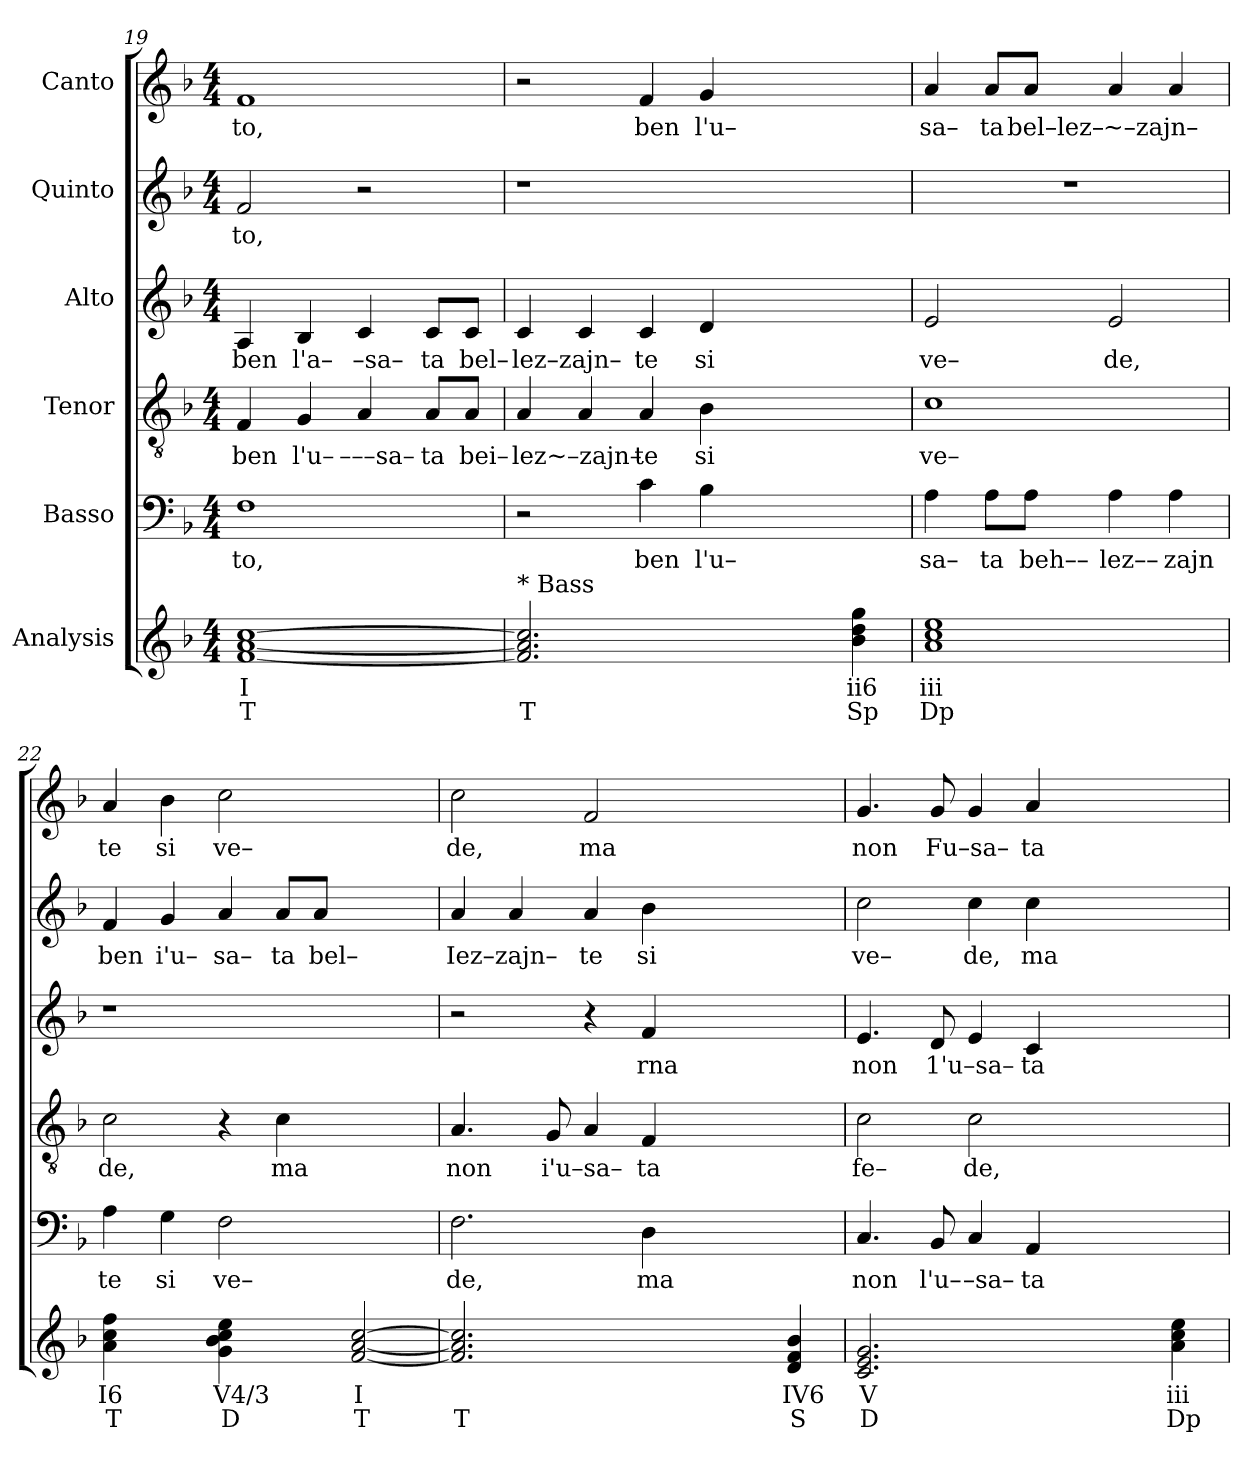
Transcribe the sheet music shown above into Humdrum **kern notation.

**kern	**text	**text	**kern	**text	**kern	**text	**kern	**text	**kern	**text	**kern	**text
*part6	*part6	*part6	*part5	*part5	*part4	*part4	*part3	*part3	*part2	*part2	*part1	*part1
*staff6	*staff6	*staff6	*staff5	*staff5	*staff4	*staff4	*staff3	*staff3	*staff2	*staff2	*staff1	*staff1
*I"Analysis	*	*	*I"Basso	*	*I"Tenor	*	*I"Alto	*	*I"Quinto	*	*I"Canto	*
*	*	*	*clefF4	*	*clefGv2	*	*clefG2	*	*clefG2	*	*clefG2	*
*k[b-]	*	*	*k[b-]	*	*k[b-]	*	*k[b-]	*	*k[b-]	*	*k[b-]	*
*	*	*	*F:	*	*F:	*	*F:	*	*F:	*	*F:	*
*M4/4	*	*	*M4/4	*	*M4/4	*	*M4/4	*	*M4/4	*	*M4/4	*
=19	=19	=19	=19	=19	=19	=19	=19	=19	=19	=19	=19	=19
!	!	!	!	!LO:LY:b	!	!	!	!	!	!	!	!
!	!	!	!	!	!	!LO:LY:b	!	!	!	!	!	!
!	!	!	!	!	!	!	!	!LO:LY:b	!	!	!	!
!	!	!	!	!	!	!	!	!	!	!LO:LY:b	!	!
!	!	!	!	!	!	!	!	!	!	!	!	!LO:LY:b
[1f [1a [1cc	I	T	1F	to,	4F/	ben	4A/	ben	2f/	to,	1f	to,
!	!	!	!	!	!	!LO:LY:b	!	!	!	!	!	!
!	!	!	!	!	!	!	!	!LO:LY:b	!	!	!	!
.	.	.	.	.	4G/	l'u–	4B-/	l'a–	.	.	.	.
!	!	!	!	!	!	!LO:LY:b	!	!	!	!	!	!
!	!	!	!	!	!	!	!	!LO:LY:b	!	!	!	!
.	.	.	.	.	4A/	–––sa–	4c/	–sa–	2r	.	.	.
!	!	!	!	!	!	!LO:LY:b	!	!	!	!	!	!
!	!	!	!	!	!	!	!	!LO:LY:b	!	!	!	!
.	.	.	.	.	8A/L	ta	8c/L	ta	.	.	.	.
!	!	!	!	!	!	!LO:LY:b	!	!	!	!	!	!
!	!	!	!	!	!	!	!	!LO:LY:b	!	!	!	!
.	.	.	.	.	8A/J	bei–	8c/J	bel–	.	.	.	.
=20	=20	=20	=20	=20	=20	=20	=20	=20	=20	=20	=20	=20
!	!	!	!	!	!	!LO:LY:b	!	!	!	!	!	!
!LO:TX:a:t=* Bass	!	!	!	!	!	!	!	!	!	!	!	!
!	!	!	!	!	!	!	!	!LO:LY:b	!	!	!	!
2.f] 2.a] 2.cc]	.	T	2r	.	4A/	lez~–zajn–	4c/	lez–zajn–	1r	.	2r	.
.	.	.	.	.	4A/	.	4c/	.	.	.	.	.
!	!	!	!	!LO:LY:b	!	!	!	!	!	!	!	!
!	!	!	!	!	!	!LO:LY:b	!	!	!	!	!	!
!	!	!	!	!	!	!	!	!LO:LY:b	!	!	!	!
!	!	!	!	!	!	!	!	!	!	!	!	!LO:LY:b
.	.	.	4c\	ben	4A/	te	4c/	te	.	.	4f/	ben
!	!	!	!	!LO:LY:b	!	!	!	!	!	!	!	!
!	!	!	!	!	!	!LO:LY:b	!	!	!	!	!	!
!	!	!	!	!	!	!	!	!LO:LY:b	!	!	!	!
!	!	!	!	!	!	!	!	!	!	!	!	!LO:LY:b
2.ryy	.	.	4B-\	l'u–	4B-\	si	4d/	si	.	.	4g/	l'u–
.	.	.	2.ryy	.	2.ryy	.	2.ryy	.	2.ryy	.	2.ryy	.
4b- 4dd 4gg	ii6	Sp	.	.	.	.	.	.	.	.	.	.
=21	=21	=21	=21	=21	=21	=21	=21	=21	=21	=21	=21	=21
!	!	!	!	!LO:LY:b	!	!	!	!	!	!	!	!
!	!	!	!	!	!	!LO:LY:b	!	!	!	!	!	!
!	!	!	!	!	!	!	!	!LO:LY:b	!	!	!	!
!	!	!	!	!	!	!	!	!	!	!	!	!LO:LY:b
1a 1cc 1ee	iii	Dp	4A\	sa–	1c	ve–	2e/	ve–	1r	.	4a/	sa–
!	!	!	!	!LO:LY:b	!	!	!	!	!	!	!	!
!	!	!	!	!	!	!	!	!	!	!	!	!LO:LY:b
.	.	.	8A\L	ta	.	.	.	.	.	.	8a/L	ta
!	!	!	!	!LO:LY:b	!	!	!	!	!	!	!	!
!	!	!	!	!	!	!	!	!	!	!	!	!LO:LY:b
.	.	.	8A\J	beh––	.	.	.	.	.	.	8a/J	bel–lez–
!	!	!	!	!LO:LY:b	!	!	!	!	!	!	!	!
!	!	!	!	!	!	!	!	!LO:LY:b	!	!	!	!
!	!	!	!	!	!	!	!	!	!	!	!	!LO:LY:b
.	.	.	4A\	lez––	.	.	2e/	de,	.	.	4a/	~–zajn–
!	!	!	!	!LO:LY:b	!	!	!	!	!	!	!	!
.	.	.	4A\	zajn	.	.	.	.	.	.	4a/	.
=22	=22	=22	=22	=22	=22	=22	=22	=22	=22	=22	=22	=22
!	!	!	!	!LO:LY:b	!	!	!	!	!	!	!	!
!	!	!	!	!	!	!LO:LY:b	!	!	!	!	!	!
!	!	!	!	!	!	!	!	!	!	!LO:LY:b	!	!
!	!	!	!	!	!	!	!	!	!	!	!	!LO:LY:b
4a 4cc 4ff	I6	T	4A\	te	2c\	de,	1r	.	4f/	ben	4a/	te
!	!	!	!	!LO:LY:b	!	!	!	!	!	!	!	!
!	!	!	!	!	!	!	!	!	!	!LO:LY:b	!	!
!	!	!	!	!	!	!	!	!	!	!	!	!LO:LY:b
4ryy	.	.	4G\	si	.	.	.	.	4g/	i'u–	4b-\	si
!	!	!	!	!LO:LY:b	!	!	!	!	!	!	!	!
!	!	!	!	!	!	!	!	!	!	!LO:LY:b	!	!
!	!	!	!	!	!	!	!	!	!	!	!	!LO:LY:b
4g 4b- 4cc 4ee	V4/3	D	2F\	ve–	4r	.	.	.	4a/	sa–	2cc\	ve–
!	!	!	!	!	!	!LO:LY:b	!	!	!	!	!	!
!	!	!	!	!	!	!	!	!	!	!LO:LY:b	!	!
4ryy	.	.	.	.	4c\	ma	.	.	8a/L	ta	.	.
!	!	!	!	!	!	!	!	!	!	!LO:LY:b	!	!
.	.	.	.	.	.	.	.	.	8a/J	bel–	.	.
[2f [2a [2cc	I	T	2ryy	.	2ryy	.	2ryy	.	2ryy	.	2ryy	.
=23	=23	=23	=23	=23	=23	=23	=23	=23	=23	=23	=23	=23
!	!	!	!	!LO:LY:b	!	!	!	!	!	!	!	!
!	!	!	!	!	!	!LO:LY:b	!	!	!	!	!	!
!	!	!	!	!	!	!	!	!	!	!LO:LY:b	!	!
!	!	!	!	!	!	!	!	!	!	!	!	!LO:LY:b
2.f] 2.a] 2.cc]	.	T	2.F\	de,	4.A/	non	2r	.	4a/	Iez–zajn–	2cc\	de,
.	.	.	.	.	.	.	.	.	4a/	.	.	.
!	!	!	!	!	!	!LO:LY:b	!	!	!	!	!	!
.	.	.	.	.	8G/	i'u–sa–	.	.	.	.	.	.
!	!	!	!	!	!	!	!	!	!	!LO:LY:b	!	!
!	!	!	!	!	!	!	!	!	!	!	!	!LO:LY:b
.	.	.	.	.	4A/	.	4r	.	4a/	te	2f/	ma
!	!	!	!	!LO:LY:b	!	!	!	!	!	!	!	!
!	!	!	!	!	!	!LO:LY:b	!	!	!	!	!	!
!	!	!	!	!	!	!	!	!LO:LY:b	!	!	!	!
!	!	!	!	!	!	!	!	!	!	!LO:LY:b	!	!
2.ryy	.	.	4D\	ma	4F/	ta	4f/	rna	4b-\	si	.	.
.	.	.	2.ryy	.	2.ryy	.	2.ryy	.	2.ryy	.	2.ryy	.
4d 4f 4b-	IV6	S	.	.	.	.	.	.	.	.	.	.
=24	=24	=24	=24	=24	=24	=24	=24	=24	=24	=24	=24	=24
!	!	!	!	!LO:LY:b	!	!	!	!	!	!	!	!
!	!	!	!	!	!	!LO:LY:b	!	!	!	!	!	!
!	!	!	!	!	!	!	!	!LO:LY:b	!	!	!	!
!	!	!	!	!	!	!	!	!	!	!LO:LY:b	!	!
!	!	!	!	!	!	!	!	!	!	!	!	!LO:LY:b
2.c 2.e 2.g	V	D	4.C/	non	2c\	fe–	4.e/	non	2cc\	ve–	4.g/	non
!	!	!	!	!LO:LY:b	!	!	!	!	!	!	!	!
!	!	!	!	!	!	!	!	!LO:LY:b	!	!	!	!
!	!	!	!	!	!	!	!	!	!	!	!	!LO:LY:b
.	.	.	8BB-/	l'u–	.	.	8d/	1'u–sa–	.	.	8g/	Fu–sa–
!	!	!	!	!LO:LY:b	!	!	!	!	!	!	!	!
!	!	!	!	!	!	!LO:LY:b	!	!	!	!	!	!
!	!	!	!	!	!	!	!	!	!	!LO:LY:b	!	!
.	.	.	4C/	–sa–	2c\	de,	4e/	.	4cc\	de,	4g/	.
!	!	!	!	!LO:LY:b	!	!	!	!	!	!	!	!
!	!	!	!	!	!	!	!	!LO:LY:b	!	!	!	!
!	!	!	!	!	!	!	!	!	!	!LO:LY:b	!	!
!	!	!	!	!	!	!	!	!	!	!	!	!LO:LY:b
2.ryy	.	.	4AA/	ta	.	.	4c/	ta	4cc\	ma	4a/	ta
.	.	.	2.ryy	.	2.ryy	.	2.ryy	.	2.ryy	.	2.ryy	.
4a 4cc 4ee	iii	Dp	.	.	.	.	.	.	.	.	.	.
=	=	=	=	=	=	=	=	=	=	=	=	=
*-	*-	*-	*-	*-	*-	*-	*-	*-	*-	*-	*-	*-
